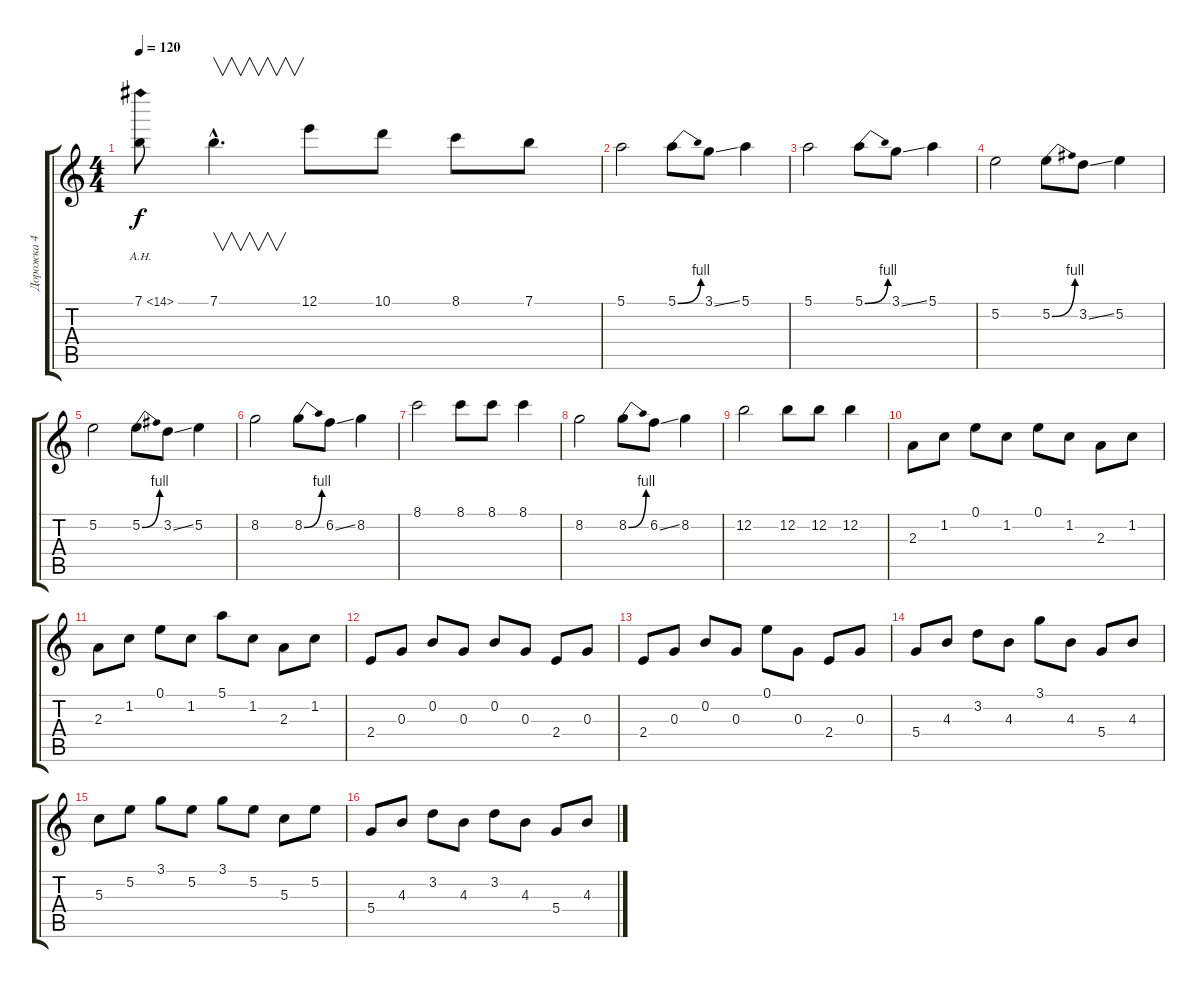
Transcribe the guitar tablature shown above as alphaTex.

\track ("Дорожка 4" "Дорожка 4") {instrument overdrivenguitar}
\staff {score tabs}
\tuning (E4 B3 G3 D3 A2 E2) {hide}
\ts (4 4)
\tempo 120
\clef g2
\ks c
7.1{ah 7}.8{dy f} 7.1{hac}.4{v d} 12.1.8 10.1.8 8.1.8 7.1.8 |
5.1.2 5.1{be (bend 0 0 60 4)}.8 3.1{ss}.8 5.1.4 |
5.1.2 5.1{be (bend 0 0 60 4)}.8 3.1{ss}.8 5.1.4 |
5.2.2 5.2{be (bend 0 0 60 4)}.8 3.2{ss}.8 5.2.4 |
5.2.2 5.2{be (bend 0 0 60 4)}.8 3.2{ss}.8 5.2.4 |
8.2.2 8.2{be (bend 0 0 60 4)}.8 6.2{ss}.8 8.2.4 |
8.1.2 8.1.8 8.1.8 8.1.4 |
8.2.2 8.2{be (bend 0 0 60 4)}.8 6.2{ss}.8 8.2.4 |
12.2.2 12.2.8 12.2.8 12.2.4 |
2.3.8 1.2.8 0.1.8 1.2.8 0.1.8 1.2.8 2.3.8 1.2.8 |
2.3.8 1.2.8 0.1.8 1.2.8 5.1.8 1.2.8 2.3.8 1.2.8 |
2.4.8 0.3.8 0.2.8 0.3.8 0.2.8 0.3.8 2.4.8 0.3.8 |
2.4.8 0.3.8 0.2.8 0.3.8 0.1.8 0.3.8 2.4.8 0.3.8 |
5.4.8 4.3.8 3.2.8 4.3.8 3.1.8 4.3.8 5.4.8 4.3.8 |
5.3.8 5.2.8 3.1.8 5.2.8 3.1.8 5.2.8 5.3.8 5.2.8 |
5.4.8 4.3.8 3.2.8 4.3.8 3.2.8 4.3.8 5.4.8 4.3.8
